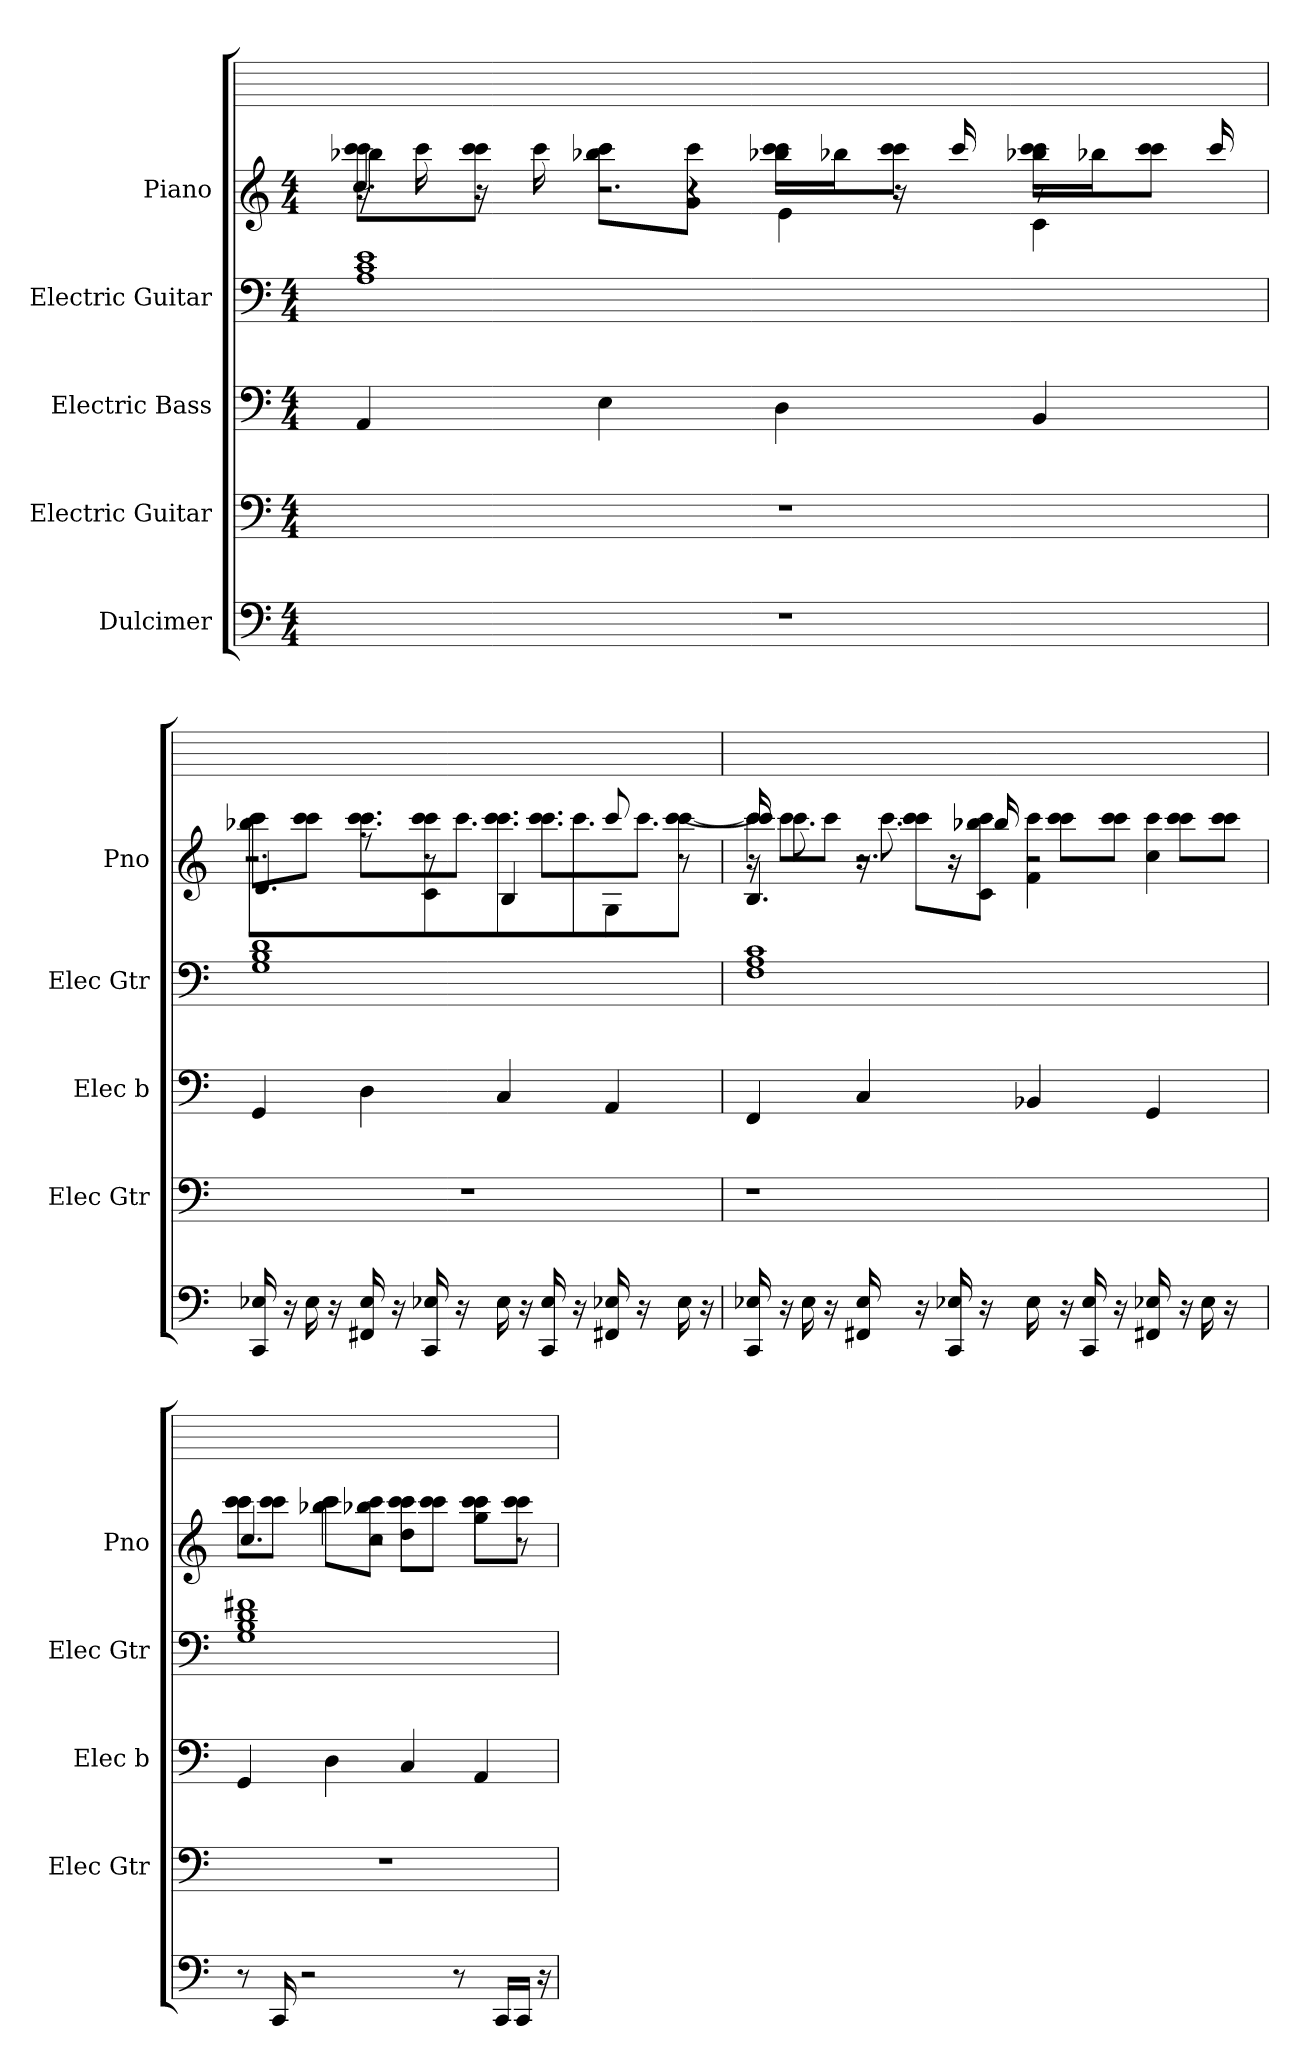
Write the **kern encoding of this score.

**kern	**kern	**kern	**kern	**kern	**kern
*part6	*part5	*part4	*part3	*part2	*part1
*staff6	*staff5	*staff4	*staff3	*staff2	*staff1
*I"Dulcimer	*I"Electric Guitar	*I"Electric Bass	*I"Electric Guitar	*I"Piano	*
*	*I'Elec Gtr	*I'Elec b	*I'Elec Gtr	*I'Pno	*
*clefF4	*clefF4	*clefF4	*clefF4	*clefG2	*
*M4/4	*M4/4	*M4/4	*M4/4	*M4/4	*
=	=	=	=	=	=
*	*	*	*	*^	*
*	*	*	*	*	*^	*
*	*	*	*	*	*	*^	*
1r	1r	4AA	1A 1c 1e	8ccc\ 8cccL	4bb-X	4.cc	16r	4ryy
.	.	.	.	.	.	.	16ccc	.
.	.	.	.	8ccc\ 8cccJ	.	.	16r	.
.	.	.	.	.	.	.	16ccc	.
.	.	4E	.	8ccc\L	4ccc 4bb-X	.	2.r	2.ryy
.	.	.	.	8ccc\ 8gJ	.	4r	.	.
.	.	4D	.	16ccc\ 16ccc 16bb-XLL	4e	.	.	.
.	.	.	.	16bb-X\J	.	.	.	.
.	.	.	.	8ccc\ 8cccJ	.	16r	.	.
.	.	.	.	.	.	16ccc	.	.
.	.	4BB	.	16ccc\ 16ccc 16bb-XLL	4c	8.r	.	.
.	.	.	.	16bb-X\J	.	.	.	.
.	.	.	.	8ccc\ 8cccJ	.	.	.	.
.	.	.	.	.	.	16ccc	.	.
=	=	=	=	=	=	=	=	=
16CC 16E-X	1r	4GG	1G 1B 1d	8ccc\ 8bb-XL	4ccc	4.d	2.r	4ryy
16r	.	.	.	.	.	.	.	.
16E-	.	.	.	8ccc\ 8cccJ	.	.	.	.
16r	.	.	.	.	.	.	.	.
16FF#X 16E-	.	4D	.	8.ccc\ 8.ccc 8.cccL	8r	.	.	2.ryy
16r	.	.	.	.	.	.	.	.
16CC 16E-X	.	.	.	.	8ccc 8ccc 8c	8r	.	.
16r	.	.	.	8.ccc\J	.	.	.	.
16E-	.	4C	.	.	8.ccc\ 8.cccL	4B	.	.
16r	.	.	.	.	.	.	.	.
16CC 16E-	.	.	.	8.ccc\ 8.cccL	.	.	.	.
16r	.	.	.	.	8.ccc\J	.	.	.
16FF#X 16E-X	.	4AA	.	.	.	8ccc	4G	.
16r	.	.	.	8.ccc\J	.	.	.	.
16E-	.	.	.	.	[8ccc [8cccJ	8r	.	.
16r	.	.	.	.	.	.	.	.
=	=	=	=	=	=	=	=	=
16CC 16E-X	1r	4FF	1F 1A 1c	16ccc] 16ccc]	4ccc	4.B	16r	4ryy
16r	.	.	.	8ccc\L	.	.	8.ccc	.
16E-	.	.	.	.	.	.	.	.
16r	.	.	.	8ccc\J	.	.	.	.
16FF#X 16E-	.	4C	.	.	16r	.	2.r	2ryy
16r	.	.	.	8ccc\ 8ccc 8cccL	8.ccc	.	.	.
16CC 16E-X	.	.	.	.	.	16r	.	.
16r	.	.	.	8ccc\ 8bb-X 8cJ	.	16bb-X	.	.
16E-	.	4BB-X	.	.	4ccc 4f	2r	.	.
16r	.	.	.	8ccc\ 8cccL	.	.	.	.
16CC 16E-	.	.	.	.	.	.	.	.
16r	.	.	.	8ccc\ 8cccJ	.	.	.	.
16FF#X 16E-X	.	4GG	.	.	4ccc 4cc	.	.	4ryy
16r	.	.	.	8ccc\ 8cccL	.	.	.	.
16E-	.	.	.	.	.	.	.	.
16r	.	.	.	8ccc\ 8cccJ	.	.	.	.
16ryy	16ryy	16ryy	16ryy	.	16ryy	16ryy	16ryy	16ryy
*	*	*	*	*	*	*v	*v	*
=	=	=	=	=	=	=	=
8r	1r	4GG	1G 1B 1d 1f#X	8ccc\ 8cccL	4ccc	4.cc	4ryy
16CC	.	.	.	8ccc\ 8cccJ	.	.	.
2r	.	.	.	.	.	.	.
.	.	4D	.	8ccc\ 8bb-XL	4ccc	.	2.ryy
.	.	.	.	8ccc\ 8bb-X 8ccJ	.	2r	.
.	.	4C	.	8ccc\ 8cccL	4ccc 4dd	.	.
.	.	.	.	8ccc\ 8cccJ	.	.	.
8r	.	.	.	.	.	.	.
.	.	4AA	.	8ccc\ 8cccL	4ccc 4gg	.	.
16CC/LL	.	.	.	.	.	.	.
16CC/JJ	.	.	.	8ccc\ 8cccJ	.	8r	.
16r	.	.	.	.	.	.	.
*	*	*	*	*v	*v	*v	*
=	=	=	=	=	=
*-	*-	*-	*-	*-	*-
